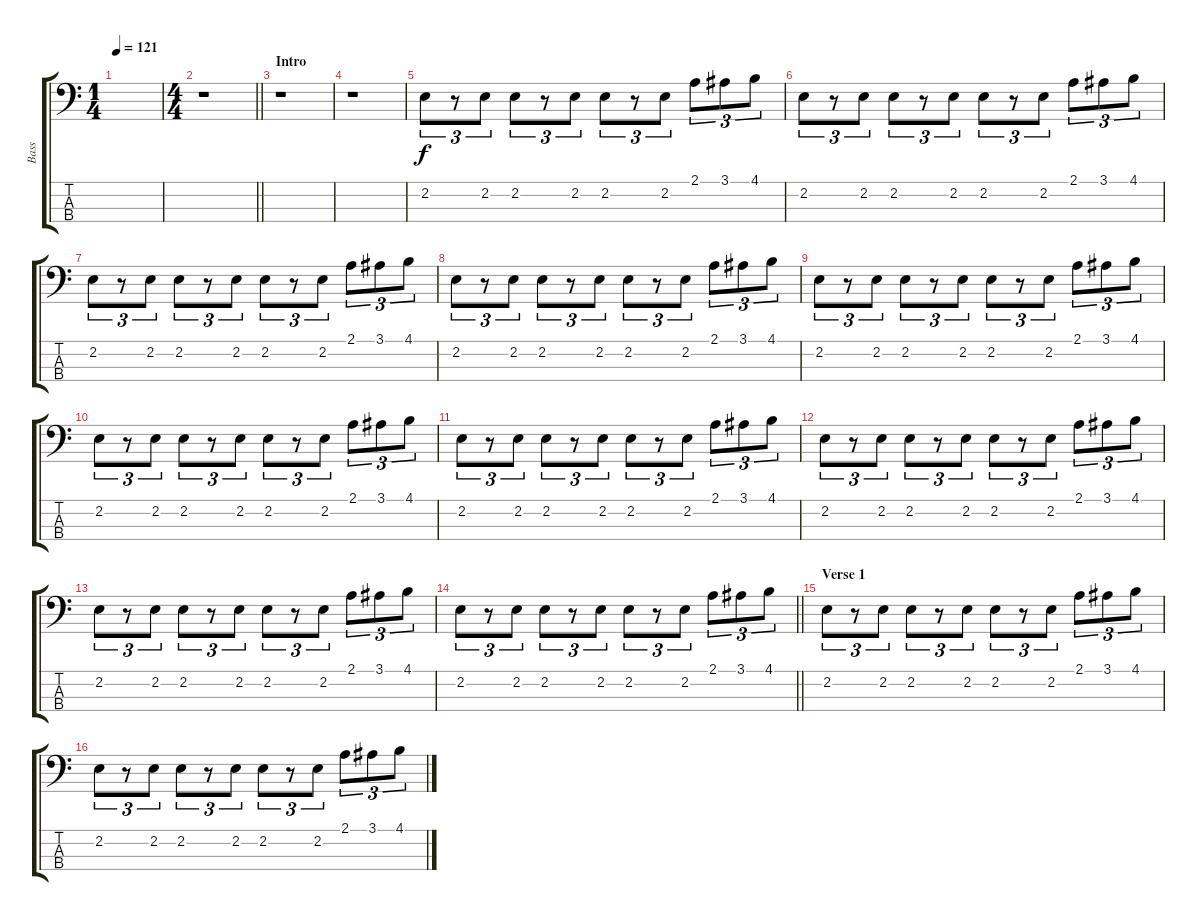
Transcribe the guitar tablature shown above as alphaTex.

\track ("Bass" "Bass") {instrument electricbassfinger}
\staff {score tabs}
\tuning (G2 D2 A1 E1) {hide}
\ts (1 4)
\tempo 121
\clef f4
\ks c
|
\ts (4 4)
\barLineRight lightlight
r.1 |
\section ("" "Intro")
r.1 |
r.1 |
2.2.8{tu (3 2)} r.8{tu (3 2)} 2.2.8{tu (3 2)} 2.2.8{tu (3 2)} r.8{tu (3 2)} 2.2.8{tu (3 2)} 2.2.8{tu (3 2)} r.8{tu (3 2)} 2.2.8{tu (3 2)} 2.1.8{tu (3 2)} 3.1.8{tu (3 2)} 4.1.8{tu (3 2)} |
2.2.8{tu (3 2)} r.8{tu (3 2)} 2.2.8{tu (3 2)} 2.2.8{tu (3 2)} r.8{tu (3 2)} 2.2.8{tu (3 2)} 2.2.8{tu (3 2)} r.8{tu (3 2)} 2.2.8{tu (3 2)} 2.1.8{tu (3 2)} 3.1.8{tu (3 2)} 4.1.8{tu (3 2)} |
2.2.8{tu (3 2)} r.8{tu (3 2)} 2.2.8{tu (3 2)} 2.2.8{tu (3 2)} r.8{tu (3 2)} 2.2.8{tu (3 2)} 2.2.8{tu (3 2)} r.8{tu (3 2)} 2.2.8{tu (3 2)} 2.1.8{tu (3 2)} 3.1.8{tu (3 2)} 4.1.8{tu (3 2)} |
2.2.8{tu (3 2)} r.8{tu (3 2)} 2.2.8{tu (3 2)} 2.2.8{tu (3 2)} r.8{tu (3 2)} 2.2.8{tu (3 2)} 2.2.8{tu (3 2)} r.8{tu (3 2)} 2.2.8{tu (3 2)} 2.1.8{tu (3 2)} 3.1.8{tu (3 2)} 4.1.8{tu (3 2)} |
2.2.8{tu (3 2)} r.8{tu (3 2)} 2.2.8{tu (3 2)} 2.2.8{tu (3 2)} r.8{tu (3 2)} 2.2.8{tu (3 2)} 2.2.8{tu (3 2)} r.8{tu (3 2)} 2.2.8{tu (3 2)} 2.1.8{tu (3 2)} 3.1.8{tu (3 2)} 4.1.8{tu (3 2)} |
2.2.8{tu (3 2)} r.8{tu (3 2)} 2.2.8{tu (3 2)} 2.2.8{tu (3 2)} r.8{tu (3 2)} 2.2.8{tu (3 2)} 2.2.8{tu (3 2)} r.8{tu (3 2)} 2.2.8{tu (3 2)} 2.1.8{tu (3 2)} 3.1.8{tu (3 2)} 4.1.8{tu (3 2)} |
2.2.8{tu (3 2)} r.8{tu (3 2)} 2.2.8{tu (3 2)} 2.2.8{tu (3 2)} r.8{tu (3 2)} 2.2.8{tu (3 2)} 2.2.8{tu (3 2)} r.8{tu (3 2)} 2.2.8{tu (3 2)} 2.1.8{tu (3 2)} 3.1.8{tu (3 2)} 4.1.8{tu (3 2)} |
2.2.8{tu (3 2)} r.8{tu (3 2)} 2.2.8{tu (3 2)} 2.2.8{tu (3 2)} r.8{tu (3 2)} 2.2.8{tu (3 2)} 2.2.8{tu (3 2)} r.8{tu (3 2)} 2.2.8{tu (3 2)} 2.1.8{tu (3 2)} 3.1.8{tu (3 2)} 4.1.8{tu (3 2)} |
2.2.8{tu (3 2)} r.8{tu (3 2)} 2.2.8{tu (3 2)} 2.2.8{tu (3 2)} r.8{tu (3 2)} 2.2.8{tu (3 2)} 2.2.8{tu (3 2)} r.8{tu (3 2)} 2.2.8{tu (3 2)} 2.1.8{tu (3 2)} 3.1.8{tu (3 2)} 4.1.8{tu (3 2)} |
\barLineRight lightlight
2.2.8{tu (3 2)} r.8{tu (3 2)} 2.2.8{tu (3 2)} 2.2.8{tu (3 2)} r.8{tu (3 2)} 2.2.8{tu (3 2)} 2.2.8{tu (3 2)} r.8{tu (3 2)} 2.2.8{tu (3 2)} 2.1.8{tu (3 2)} 3.1.8{tu (3 2)} 4.1.8{tu (3 2)} |
\section ("" "Verse 1")
2.2.8{tu (3 2)} r.8{tu (3 2)} 2.2.8{tu (3 2)} 2.2.8{tu (3 2)} r.8{tu (3 2)} 2.2.8{tu (3 2)} 2.2.8{tu (3 2)} r.8{tu (3 2)} 2.2.8{tu (3 2)} 2.1.8{tu (3 2)} 3.1.8{tu (3 2)} 4.1.8{tu (3 2)} |
2.2.8{tu (3 2)} r.8{tu (3 2)} 2.2.8{tu (3 2)} 2.2.8{tu (3 2)} r.8{tu (3 2)} 2.2.8{tu (3 2)} 2.2.8{tu (3 2)} r.8{tu (3 2)} 2.2.8{tu (3 2)} 2.1.8{tu (3 2)} 3.1.8{tu (3 2)} 4.1.8{tu (3 2)}
